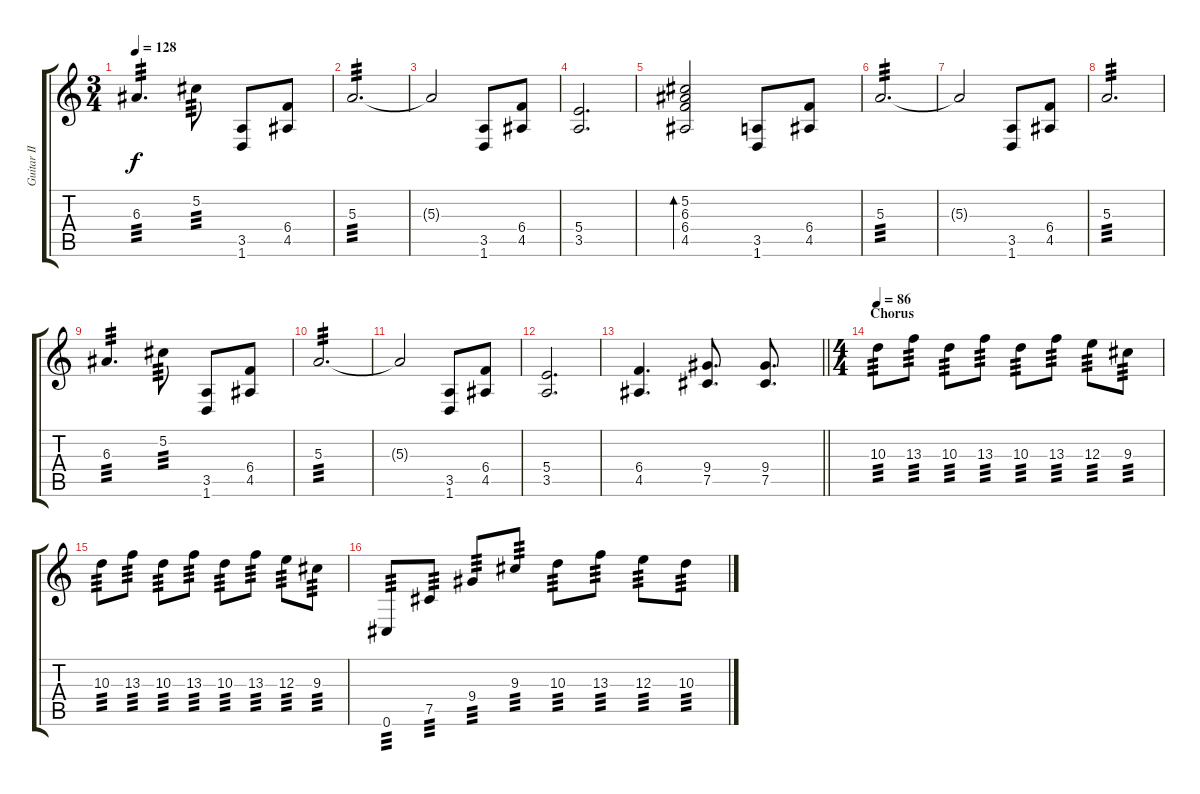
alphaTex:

\track ("Guitar II" "Guitar II") {instrument distortionguitar}
\staff {score tabs}
\tuning (Db4 Ab3 E3 B2 Gb2 Db2) {hide}
\ts (3 4)
\tempo 128
\clef g2
\ks c
6.3.4{d tp 3 dy f} 5.2.8{tp 3} (3.5 1.6).8 (6.4 4.5).8 |
5.3.2{d tp 3} |
5.3{t}.2 (3.5 1.6).8 (6.4 4.5).8 |
(5.4 3.5).2{d} |
(5.2 6.3 6.4 4.5).2{bd 120} (3.5 1.6).8 (6.4 4.5).8 |
5.3.2{d tp 3} |
5.3{t}.2 (3.5 1.6).8 (6.4 4.5).8 |
5.3.2{d tp 3} |
6.3.4{d tp 3} 5.2.8{tp 3} (3.5 1.6).8 (6.4 4.5).8 |
5.3.2{d tp 3} |
5.3{t}.2 (3.5 1.6).8 (6.4 4.5).8 |
(5.4 3.5).2{d} |
\barLineRight lightlight
(6.4 4.5).4{d} (9.4 7.5).8{d} (9.4 7.5).8{d} |
\ts (4 4)
\section ("" "Chorus")
\tempo 86
10.3.8{tp 3} 13.3.8{tp 3} 10.3.8{tp 3} 13.3.8{tp 3} 10.3.8{tp 3} 13.3.8{tp 3} 12.3.8{tp 3} 9.3.8{tp 3} |
10.3.8{tp 3} 13.3.8{tp 3} 10.3.8{tp 3} 13.3.8{tp 3} 10.3.8{tp 3} 13.3.8{tp 3} 12.3.8{tp 3} 9.3.8{tp 3} |
0.6.8{tp 3} 7.5.8{tp 3} 9.4.8{tp 3} 9.3.8{tp 3} 10.3.8{tp 3} 13.3.8{tp 3} 12.3.8{tp 3} 10.3.8{tp 3}
